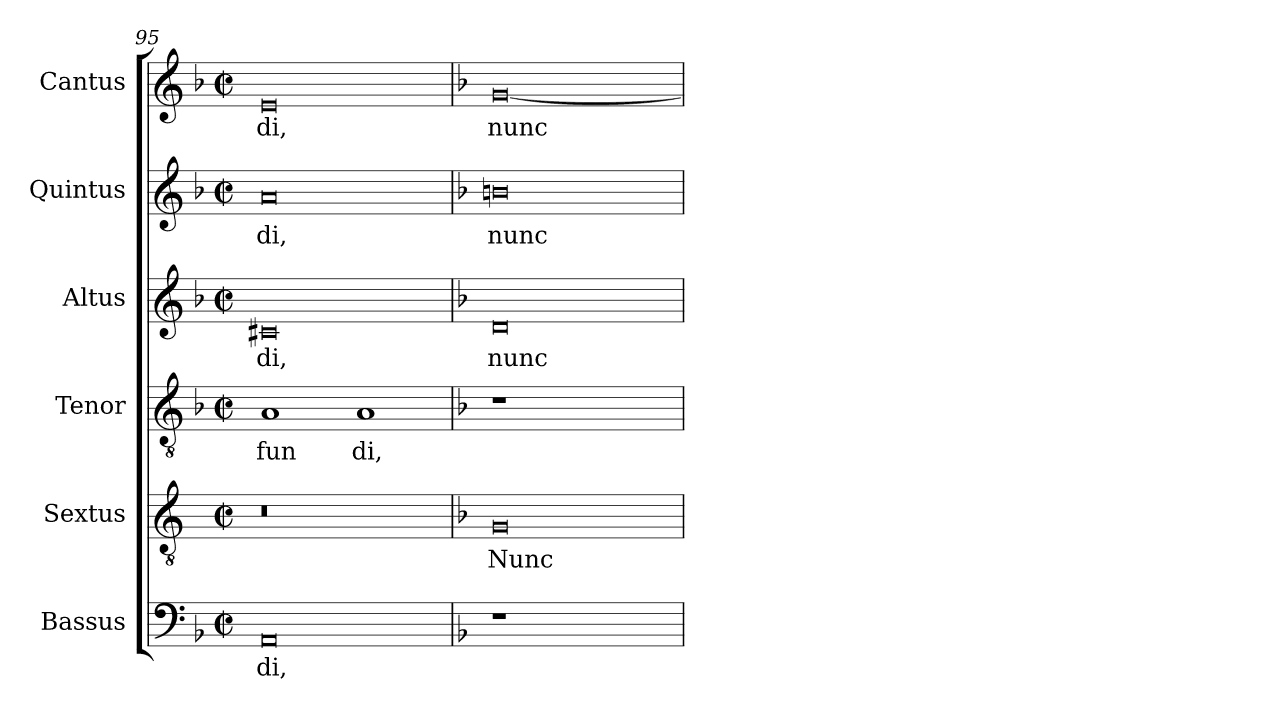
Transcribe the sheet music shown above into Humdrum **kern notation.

**kern	**text	**kern	**text	**kern	**text	**kern	**text	**kern	**text	**kern	**text
*part6	*part6	*part5	*part5	*part4	*part4	*part3	*part3	*part2	*part2	*part1	*part1
*staff6	*staff6	*staff5	*staff5	*staff4	*staff4	*staff3	*staff3	*staff2	*staff2	*staff1	*staff1
*I"Bassus	*	*I"Sextus	*	*I"Tenor	*	*I"Altus	*	*I"Quintus	*	*I"Cantus	*
*I'Bassus	*	*	*	*I'Tenor	*	*I'Altus	*	*I'Quintus	*	*I'Cantus	*
*clefF4	*	*clefGv2	*	*clefGv2	*	*clefG2	*	*clefG2	*	*clefG2	*
*k[b-]	*	*	*	*k[b-]	*	*k[b-]	*	*k[b-]	*	*k[b-]	*
*F:	*	*	*	*F:	*	*F:	*	*F:	*	*F:	*
*M2/2	*	*M2/2	*	*M2/2	*	*M2/2	*	*M2/2	*	*M2/2	*
*met(c|)	*	*met(c|)	*	*met(c|)	*	*met(c|)	*	*met(c|)	*	*met(c|)	*
=95	=95	=95	=95	=95	=95	=95	=95	=95	=95	=95	=95
!	!LO:LY:b:cj	!	!	!	!LO:LY:b:cj	!	!LO:LY:b:cj	!	!LO:LY:b:cj	!	!LO:LY:b:cj
0AA	di,	0r	.	1A	fun	0c#X	-di,	0a	di,	0e	-di,
!	!	!	!	!	!LO:LY:b:cj	!	!	!	!	!	!
.	.	.	.	1A	di,	.	.	.	.	.	.
!!LO:LB:g=z
=96	=96	=96	=96	=96	=96	=96	=96	=96	=96	=96	=96
*	*	*k[b-]	*	*	*	*	*	*	*	*	*
*	*	*F:	*	*	*	*	*	*	*	*	*
!	!	!	!LO:LY:b:cj	!	!	!	!LO:LY:b:cj	!	!LO:LY:b:cj	!	!LO:LY:b
1r	.	0G	Nunc	1r	.	0d	nunc	0bn	nunc	[<0g	nunc
1ryy	.	.	.	1ryy	.	.	.	.	.	.	.
=	=	=	=	=	=	=	=	=	=	=	=
*-	*-	*-	*-	*-	*-	*-	*-	*-	*-	*-	*-
